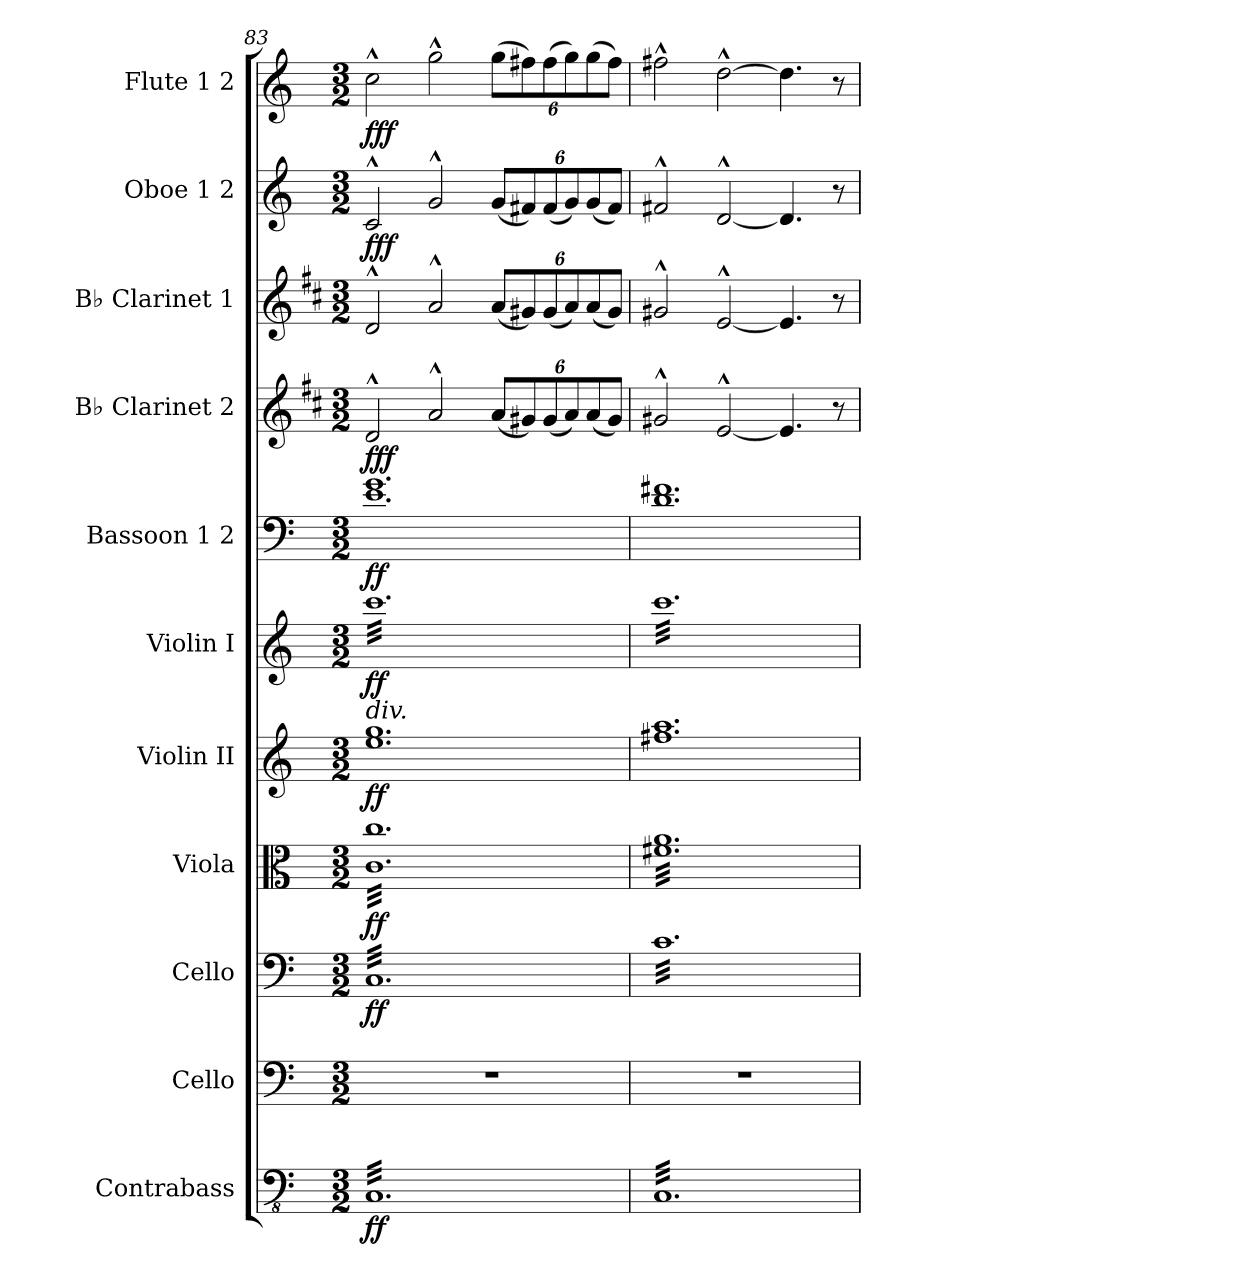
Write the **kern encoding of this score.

**kern	**dynam	**kern	**kern	**dynam	**kern	**dynam	**kern	**dynam	**kern	**dynam	**kern	**dynam	**kern	**dynam	**kern	**dynam	**kern	**kern	**dynam
*part11	*part11	*part10	*part9	*part9	*part8	*part8	*part7	*part7	*part6	*part6	*part5	*part5	*part4	*part4	*part3	*part3	*part2	*part1	*part1
*staff11	*staff11	*staff10	*staff9	*staff9	*staff8	*staff8	*staff7	*staff7	*staff6	*staff6	*staff5	*staff5	*staff4	*staff4	*staff3	*staff3	*staff2	*staff1	*staff1
*I"Contrabass	*	*I"Cello	*I"Cello	*	*I"Viola	*	*I"Violin II	*	*I"Violin I	*	*I"Bassoon 1               2	*	*I"B♭ Clarinet 2	*	*I"B♭ Clarinet 1	*	*I"Oboe 1           2	*I"Flute 1          2	*
*I'Cbs.	*	*I'Cl.	*I'Cl.	*	*I'Vla.	*	*I'Vln. 2	*	*I'Vln. I	*	*I'Bsn.	*	*I'Cl. 2	*	*I'Cl. 1	*	*I'Ob.	*I'Fl.	*
!!LO:PB:g=z
*clefFv4	*	*clefF4	*clefF4	*	*clefC3	*	*clefG2	*	*clefG2	*	*clefF4	*	*clefG2	*	*clefG2	*	*clefG2	*clefG2	*
*	*	*	*	*	*	*	*	*	*	*	*	*	*ITrd1c2	*	*ITrd1c2	*	*	*	*
*k[]	*	*k[]	*k[]	*	*k[]	*	*k[]	*	*k[]	*	*k[]	*	*k[]	*	*k[]	*	*k[]	*k[]	*
*M3/2	*	*M3/2	*M3/2	*	*M3/2	*	*M3/2	*	*M3/2	*	*M3/2	*	*M3/2	*	*M3/2	*	*M3/2	*M3/2	*
*MM120	*	*MM120	*MM120	*	*MM120	*	*MM120	*	*MM120	*	*MM120	*	*MM120	*	*MM120	*	*MM120	*MM120	*
=83	=83	=83	=83	=83	=83	=83	=83	=83	=83	=83	=83	=83	=83	=83	=83	=83	=83	=83	=83
*	*	*	*	*	*	*	*	*	*	*	*^	*	*	*	*	*	*	*	*
!	!	!	!	!	!	!	!LO:TX:a:i:t=div.	!	!	!	!	!	!	!	!	!	!	!	!	!
!	!	!	!	!	!LO:TX:a:i:t=div.	!	!	!	!	!	!	!	!	!	!	!	!	!	!	!
!	!LO:DY:b	!	!	!LO:DY:b	!	!LO:DY:b	!	!LO:DY:b	!	!LO:DY:b	!	!	!LO:DY:b	!	!LO:DY:b	!	!LO:DY:a	!	!	!LO:DY:b
*tremolo	*	*	*	*	*	*	*	*	*	*	*	*	*	*	*	*	*	*	*	*
*	*	*	*tremolo	*	*	*	*	*	*	*	*	*	*	*	*	*	*	*	*	*
*	*	*	*	*	*tremolo	*	*	*	*	*	*	*	*	*	*	*	*	*	*	*
*	*	*	*	*	*	*	*	*	*tremolo	*	*	*	*	*	*	*	*	*	*	*
32CCLLL	ff	1.r	32CLLL	ff	32c 32ccLLL	ff	1.ee 1.gg	ff	32cccLLL	ff	1.g	1.e	ff	2c^^/	fff	2c^^/	fff	2c^^/	2cc^^\	fff
32CC	.	.	32C	.	32c 32cc	.	.	.	32ccc	.	.	.	.	.	.	.	.	.	.	.
32CC	.	.	32C	.	32c 32cc	.	.	.	32ccc	.	.	.	.	.	.	.	.	.	.	.
32CC	.	.	32C	.	32c 32cc	.	.	.	32ccc	.	.	.	.	.	.	.	.	.	.	.
32CC	.	.	32C	.	32c 32cc	.	.	.	32ccc	.	.	.	.	.	.	.	.	.	.	.
32CC	.	.	32C	.	32c 32cc	.	.	.	32ccc	.	.	.	.	.	.	.	.	.	.	.
32CC	.	.	32C	.	32c 32cc	.	.	.	32ccc	.	.	.	.	.	.	.	.	.	.	.
32CC	.	.	32C	.	32c 32cc	.	.	.	32ccc	.	.	.	.	.	.	.	.	.	.	.
32CC	.	.	32C	.	32c 32cc	.	.	.	32ccc	.	.	.	.	.	.	.	.	.	.	.
32CC	.	.	32C	.	32c 32cc	.	.	.	32ccc	.	.	.	.	.	.	.	.	.	.	.
32CC	.	.	32C	.	32c 32cc	.	.	.	32ccc	.	.	.	.	.	.	.	.	.	.	.
32CC	.	.	32C	.	32c 32cc	.	.	.	32ccc	.	.	.	.	.	.	.	.	.	.	.
32CC	.	.	32C	.	32c 32cc	.	.	.	32ccc	.	.	.	.	.	.	.	.	.	.	.
32CC	.	.	32C	.	32c 32cc	.	.	.	32ccc	.	.	.	.	.	.	.	.	.	.	.
32CC	.	.	32C	.	32c 32cc	.	.	.	32ccc	.	.	.	.	.	.	.	.	.	.	.
32CC	.	.	32C	.	32c 32cc	.	.	.	32ccc	.	.	.	.	.	.	.	.	.	.	.
32CC	.	.	32C	.	32c 32cc	.	.	.	32ccc	.	.	.	.	2g^^/	.	2g^^/	.	2g^^/	2gg^^\	.
32CC	.	.	32C	.	32c 32cc	.	.	.	32ccc	.	.	.	.	.	.	.	.	.	.	.
32CC	.	.	32C	.	32c 32cc	.	.	.	32ccc	.	.	.	.	.	.	.	.	.	.	.
32CC	.	.	32C	.	32c 32cc	.	.	.	32ccc	.	.	.	.	.	.	.	.	.	.	.
32CC	.	.	32C	.	32c 32cc	.	.	.	32ccc	.	.	.	.	.	.	.	.	.	.	.
32CC	.	.	32C	.	32c 32cc	.	.	.	32ccc	.	.	.	.	.	.	.	.	.	.	.
32CC	.	.	32C	.	32c 32cc	.	.	.	32ccc	.	.	.	.	.	.	.	.	.	.	.
32CC	.	.	32C	.	32c 32cc	.	.	.	32ccc	.	.	.	.	.	.	.	.	.	.	.
32CC	.	.	32C	.	32c 32cc	.	.	.	32ccc	.	.	.	.	.	.	.	.	.	.	.
32CC	.	.	32C	.	32c 32cc	.	.	.	32ccc	.	.	.	.	.	.	.	.	.	.	.
32CC	.	.	32C	.	32c 32cc	.	.	.	32ccc	.	.	.	.	.	.	.	.	.	.	.
32CC	.	.	32C	.	32c 32cc	.	.	.	32ccc	.	.	.	.	.	.	.	.	.	.	.
32CC	.	.	32C	.	32c 32cc	.	.	.	32ccc	.	.	.	.	.	.	.	.	.	.	.
32CC	.	.	32C	.	32c 32cc	.	.	.	32ccc	.	.	.	.	.	.	.	.	.	.	.
32CC	.	.	32C	.	32c 32cc	.	.	.	32ccc	.	.	.	.	.	.	.	.	.	.	.
32CC	.	.	32C	.	32c 32cc	.	.	.	32ccc	.	.	.	.	.	.	.	.	.	.	.
*	*	*	*	*	*	*	*	*	*	*	*	*	*	*Xbrackettup	*	*Xbrackettup	*	*Xbrackettup	*Xbrackettup	*
32CC	.	.	32C	.	32c 32cc	.	.	.	32ccc	.	.	.	.	(12g/L	.	(12g/L	.	(12g/L	(12gg\L	.
32CC	.	.	32C	.	32c 32cc	.	.	.	32ccc	.	.	.	.	.	.	.	.	.	.	.
32CC	.	.	32C	.	32c 32cc	.	.	.	32ccc	.	.	.	.	.	.	.	.	.	.	.
.	.	.	.	.	.	.	.	.	.	.	.	.	.	12f#X/)	.	12f#X/)	.	12f#X/)	12ff#X\)	.
32CC	.	.	32C	.	32c 32cc	.	.	.	32ccc	.	.	.	.	.	.	.	.	.	.	.
32CC	.	.	32C	.	32c 32cc	.	.	.	32ccc	.	.	.	.	.	.	.	.	.	.	.
32CC	.	.	32C	.	32c 32cc	.	.	.	32ccc	.	.	.	.	.	.	.	.	.	.	.
.	.	.	.	.	.	.	.	.	.	.	.	.	.	(12f#/	.	(12f#/	.	(12f#/	(12ff#\	.
32CC	.	.	32C	.	32c 32cc	.	.	.	32ccc	.	.	.	.	.	.	.	.	.	.	.
32CC	.	.	32C	.	32c 32cc	.	.	.	32ccc	.	.	.	.	.	.	.	.	.	.	.
32CC	.	.	32C	.	32c 32cc	.	.	.	32ccc	.	.	.	.	12g/)	.	12g/)	.	12g/)	12gg\)	.
32CC	.	.	32C	.	32c 32cc	.	.	.	32ccc	.	.	.	.	.	.	.	.	.	.	.
32CC	.	.	32C	.	32c 32cc	.	.	.	32ccc	.	.	.	.	.	.	.	.	.	.	.
.	.	.	.	.	.	.	.	.	.	.	.	.	.	(12g/	.	(12g/	.	(12g/	(12gg\	.
32CC	.	.	32C	.	32c 32cc	.	.	.	32ccc	.	.	.	.	.	.	.	.	.	.	.
32CC	.	.	32C	.	32c 32cc	.	.	.	32ccc	.	.	.	.	.	.	.	.	.	.	.
32CC	.	.	32C	.	32c 32cc	.	.	.	32ccc	.	.	.	.	.	.	.	.	.	.	.
.	.	.	.	.	.	.	.	.	.	.	.	.	.	12f#/J)	.	12f#/J)	.	12f#/J)	12ff#\J)	.
32CC	.	.	32C	.	32c 32cc	.	.	.	32ccc	.	.	.	.	.	.	.	.	.	.	.
32CCJJJ	.	.	32CJJJ	.	32c 32ccJJJ	.	.	.	32cccJJJ	.	.	.	.	.	.	.	.	.	.	.
=84	=84	=84	=84	=84	=84	=84	=84	=84	=84	=84	=84	=84	=84	=84	=84	=84	=84	=84	=84	=84
32CCLLL	.	1.r	32cLLL	.	32f#X 32aLLL	.	1.ff#X 1.aa	.	32cccLLL	.	1.f#X	1.d	.	2f#X^^/	.	2f#X^^/	.	2f#X^^/	2ff#X^^\	.
32CC	.	.	32c	.	32f#X 32a	.	.	.	32ccc	.	.	.	.	.	.	.	.	.	.	.
32CC	.	.	32c	.	32f#X 32a	.	.	.	32ccc	.	.	.	.	.	.	.	.	.	.	.
32CC	.	.	32c	.	32f#X 32a	.	.	.	32ccc	.	.	.	.	.	.	.	.	.	.	.
32CC	.	.	32c	.	32f#X 32a	.	.	.	32ccc	.	.	.	.	.	.	.	.	.	.	.
32CC	.	.	32c	.	32f#X 32a	.	.	.	32ccc	.	.	.	.	.	.	.	.	.	.	.
32CC	.	.	32c	.	32f#X 32a	.	.	.	32ccc	.	.	.	.	.	.	.	.	.	.	.
32CC	.	.	32c	.	32f#X 32a	.	.	.	32ccc	.	.	.	.	.	.	.	.	.	.	.
32CC	.	.	32c	.	32f#X 32a	.	.	.	32ccc	.	.	.	.	.	.	.	.	.	.	.
32CC	.	.	32c	.	32f#X 32a	.	.	.	32ccc	.	.	.	.	.	.	.	.	.	.	.
32CC	.	.	32c	.	32f#X 32a	.	.	.	32ccc	.	.	.	.	.	.	.	.	.	.	.
32CC	.	.	32c	.	32f#X 32a	.	.	.	32ccc	.	.	.	.	.	.	.	.	.	.	.
32CC	.	.	32c	.	32f#X 32a	.	.	.	32ccc	.	.	.	.	.	.	.	.	.	.	.
32CC	.	.	32c	.	32f#X 32a	.	.	.	32ccc	.	.	.	.	.	.	.	.	.	.	.
32CC	.	.	32c	.	32f#X 32a	.	.	.	32ccc	.	.	.	.	.	.	.	.	.	.	.
32CC	.	.	32c	.	32f#X 32a	.	.	.	32ccc	.	.	.	.	.	.	.	.	.	.	.
32CC	.	.	32c	.	32f#X 32a	.	.	.	32ccc	.	.	.	.	[2d^^/	.	[2d^^/	.	[2d^^/	[2dd^^\	.
32CC	.	.	32c	.	32f#X 32a	.	.	.	32ccc	.	.	.	.	.	.	.	.	.	.	.
32CC	.	.	32c	.	32f#X 32a	.	.	.	32ccc	.	.	.	.	.	.	.	.	.	.	.
32CC	.	.	32c	.	32f#X 32a	.	.	.	32ccc	.	.	.	.	.	.	.	.	.	.	.
32CC	.	.	32c	.	32f#X 32a	.	.	.	32ccc	.	.	.	.	.	.	.	.	.	.	.
32CC	.	.	32c	.	32f#X 32a	.	.	.	32ccc	.	.	.	.	.	.	.	.	.	.	.
32CC	.	.	32c	.	32f#X 32a	.	.	.	32ccc	.	.	.	.	.	.	.	.	.	.	.
32CC	.	.	32c	.	32f#X 32a	.	.	.	32ccc	.	.	.	.	.	.	.	.	.	.	.
32CC	.	.	32c	.	32f#X 32a	.	.	.	32ccc	.	.	.	.	.	.	.	.	.	.	.
32CC	.	.	32c	.	32f#X 32a	.	.	.	32ccc	.	.	.	.	.	.	.	.	.	.	.
32CC	.	.	32c	.	32f#X 32a	.	.	.	32ccc	.	.	.	.	.	.	.	.	.	.	.
32CC	.	.	32c	.	32f#X 32a	.	.	.	32ccc	.	.	.	.	.	.	.	.	.	.	.
32CC	.	.	32c	.	32f#X 32a	.	.	.	32ccc	.	.	.	.	.	.	.	.	.	.	.
32CC	.	.	32c	.	32f#X 32a	.	.	.	32ccc	.	.	.	.	.	.	.	.	.	.	.
32CC	.	.	32c	.	32f#X 32a	.	.	.	32ccc	.	.	.	.	.	.	.	.	.	.	.
32CC	.	.	32c	.	32f#X 32a	.	.	.	32ccc	.	.	.	.	.	.	.	.	.	.	.
32CC	.	.	32c	.	32f#X 32a	.	.	.	32ccc	.	.	.	.	4.d/]	.	4.d/]	.	4.d/]	4.dd\]	.
32CC	.	.	32c	.	32f#X 32a	.	.	.	32ccc	.	.	.	.	.	.	.	.	.	.	.
32CC	.	.	32c	.	32f#X 32a	.	.	.	32ccc	.	.	.	.	.	.	.	.	.	.	.
32CC	.	.	32c	.	32f#X 32a	.	.	.	32ccc	.	.	.	.	.	.	.	.	.	.	.
32CC	.	.	32c	.	32f#X 32a	.	.	.	32ccc	.	.	.	.	.	.	.	.	.	.	.
32CC	.	.	32c	.	32f#X 32a	.	.	.	32ccc	.	.	.	.	.	.	.	.	.	.	.
32CC	.	.	32c	.	32f#X 32a	.	.	.	32ccc	.	.	.	.	.	.	.	.	.	.	.
32CC	.	.	32c	.	32f#X 32a	.	.	.	32ccc	.	.	.	.	.	.	.	.	.	.	.
32CC	.	.	32c	.	32f#X 32a	.	.	.	32ccc	.	.	.	.	.	.	.	.	.	.	.
32CC	.	.	32c	.	32f#X 32a	.	.	.	32ccc	.	.	.	.	.	.	.	.	.	.	.
32CC	.	.	32c	.	32f#X 32a	.	.	.	32ccc	.	.	.	.	.	.	.	.	.	.	.
32CC	.	.	32c	.	32f#X 32a	.	.	.	32ccc	.	.	.	.	.	.	.	.	.	.	.
32CC	.	.	32c	.	32f#X 32a	.	.	.	32ccc	.	.	.	.	8r	.	8r	.	8r	8r	.
32CC	.	.	32c	.	32f#X 32a	.	.	.	32ccc	.	.	.	.	.	.	.	.	.	.	.
32CC	.	.	32c	.	32f#X 32a	.	.	.	32ccc	.	.	.	.	.	.	.	.	.	.	.
32CCJJJ	.	.	32cJJJ	.	32f#X 32aJJJ	.	.	.	32cccJJJ	.	.	.	.	.	.	.	.	.	.	.
*	*	*	*	*	*	*	*	*	*Xtremolo	*	*	*	*	*	*	*	*	*	*	*
*	*	*	*	*	*Xtremolo	*	*	*	*	*	*	*	*	*	*	*	*	*	*	*
*	*	*	*Xtremolo	*	*	*	*	*	*	*	*	*	*	*	*	*	*	*	*	*
*Xtremolo	*	*	*	*	*	*	*	*	*	*	*	*	*	*	*	*	*	*	*	*
*	*	*	*	*	*	*	*	*	*	*	*v	*v	*	*	*	*	*	*	*	*
=	=	=	=	=	=	=	=	=	=	=	=	=	=	=	=	=	=	=	=
*-	*-	*-	*-	*-	*-	*-	*-	*-	*-	*-	*-	*-	*-	*-	*-	*-	*-	*-	*-
